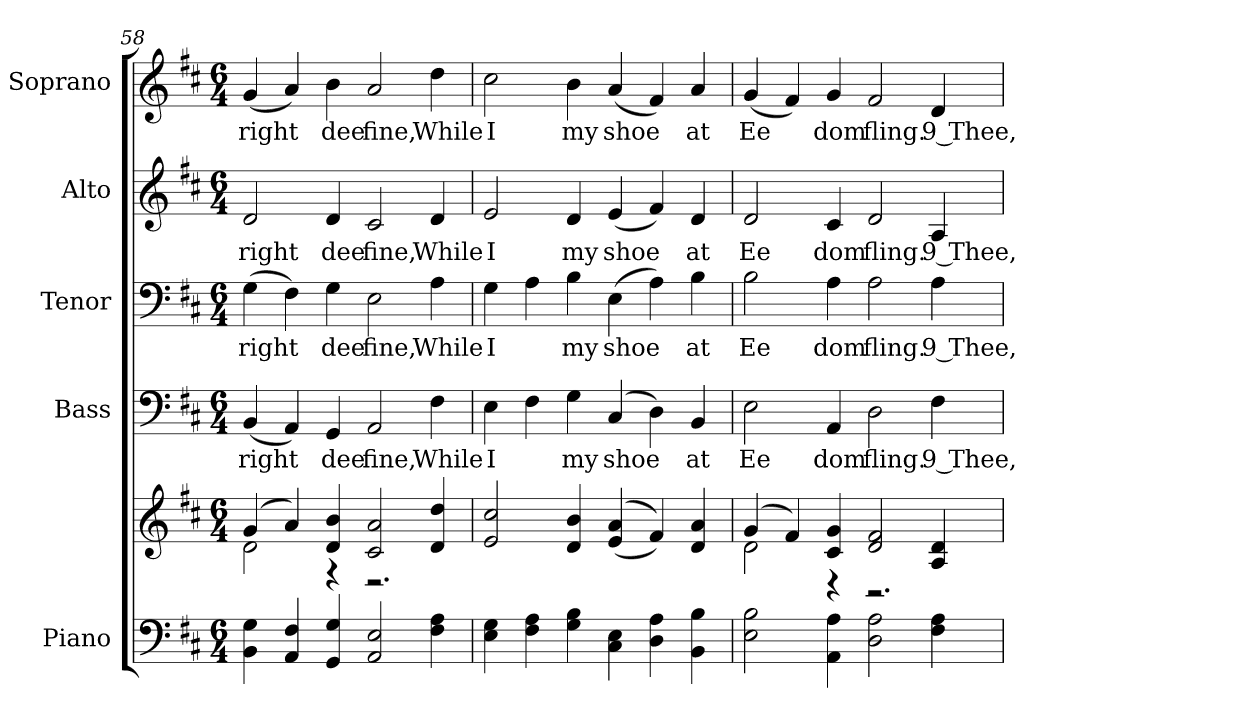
**kern	**kern	**kern	**text	**kern	**text	**kern	**text	**kern	**text
*part5	*part5	*part4	*part4	*part3	*part3	*part2	*part2	*part1	*part1
*staff6	*staff5	*staff4	*staff4	*staff3	*staff3	*staff2	*staff2	*staff1	*staff1
*I"Piano	*	*I"Bass	*	*I"Tenor	*	*I"Alto	*	*I"Soprano	*
*I'Pno.	*	*I'B.	*	*I'T.	*	*I'A.	*	*I'S.	*
!!LO:LB:g=z
*clefF4	*clefG2	*clefF4	*	*clefF4	*	*clefG2	*	*clefG2	*
*k[f#c#]	*k[f#c#]	*k[f#c#]	*	*k[f#c#]	*	*k[f#c#]	*	*k[f#c#]	*
*D:	*D:	*D:	*	*D:	*	*D:	*	*D:	*
*M6/4	*M6/4	*M6/4	*	*M6/4	*	*M6/4	*	*M6/4	*
=58	=58	=58	=58	=58	=58	=58	=58	=58	=58
*	*^	*	*	*	*	*	*	*	*
!	!	!	!	!LO:LY:b:color=#000000	!	!	!	!	!	!
!	!	!	!	!	!	!LO:LY:b:color=#000000	!	!	!	!
!	!	!	!	!	!	!	!	!LO:LY:b:color=#000000	!	!
!	!	!	!	!	!	!	!	!	!	!LO:LY:b:color=#000000
4BBi\ 4Gi	(4gi/	2di\	(4BBi/	right	(4Gi\	right	2di/	right	(4gi/	right
4AAi/ 4F#i	4ai/)	.	4AAi/)	.	4F#i\)	.	.	.	4ai/)	.
!	!	!	!	!LO:LY:b:color=#000000	!	!	!	!	!	!
!	!	!	!	!	!	!LO:LY:b:color=#000000	!	!	!	!
!	!	!	!	!	!	!	!	!LO:LY:b:color=#000000	!	!
!	!	!	!	!	!	!	!	!	!	!LO:LY:b:color=#000000
4GGi/ 4Gi	4di/ 4bi	4r	4GGi/	dee	4Gi\	dee	4di/	dee	4bi\	dee
!	!	!	!	!LO:LY:b:color=#000000	!	!	!	!	!	!
!	!	!	!	!	!	!LO:LY:b:color=#000000	!	!	!	!
!	!	!	!	!	!	!	!	!LO:LY:b:color=#000000	!	!
!	!	!	!	!	!	!	!	!	!	!LO:LY:b:color=#000000
2AAi/ 2Ei	2c#i/ 2ai	2.r	2AAi/	fine,	2Ei\	fine,	2c#i/	fine,	2ai/	fine,
!	!	!	!	!LO:LY:b:color=#000000	!	!	!	!	!	!
!	!	!	!	!	!	!LO:LY:b:color=#000000	!	!	!	!
!	!	!	!	!	!	!	!	!LO:LY:b:color=#000000	!	!
!	!	!	!	!	!	!	!	!	!	!LO:LY:b:color=#000000
4F#i\ 4Ai	4di/ 4ddi	.	4F#i\	While	4Ai\	While	4di/	While	4ddi\	While
*	*v	*v	*	*	*	*	*	*	*	*
=59	=59	=59	=59	=59	=59	=59	=59	=59	=59
!	!	!	!LO:LY:b:color=#000000	!	!	!	!	!	!
!	!	!	!	!	!LO:LY:b:color=#000000	!	!	!	!
!	!	!	!	!	!	!	!LO:LY:b:color=#000000	!	!
!	!	!	!	!	!	!	!	!	!LO:LY:b:color=#000000
4Ei\ 4Gi	2ei/ 2cc#i	4Ei\	I	4Gi\	I	2ei/	I	2cc#i\	I
4F#i\ 4Ai	.	4F#i\	.	4Ai\	.	.	.	.	.
!	!	!	!LO:LY:b:color=#000000	!	!	!	!	!	!
!	!	!	!	!	!LO:LY:b:color=#000000	!	!	!	!
!	!	!	!	!	!	!	!LO:LY:b:color=#000000	!	!
!	!	!	!	!	!	!	!	!	!LO:LY:b:color=#000000
4Gi\ 4Bi	4di/ 4bi	4Gi\	my	4Bi\	my	4di/	my	4bi\	my
!	!	!	!LO:LY:b:color=#000000	!	!	!	!	!	!
!	!	!	!	!	!LO:LY:b:color=#000000	!	!	!	!
!	!	!	!	!	!	!	!LO:LY:b:color=#000000	!	!
!	!	!	!	!	!	!	!	!	!LO:LY:b:color=#000000
4C#i\ 4Ei	((4ei/ 4ai	(4C#i/	shoe	(4Ei\	shoe	(4ei/	shoe	(4ai/	shoe
4Di\ 4Ai	4f#i/))	4Di\)	.	4Ai\)	.	4f#i/)	.	4f#i/)	.
!	!	!	!LO:LY:b:color=#000000	!	!	!	!	!	!
!	!	!	!	!	!LO:LY:b:color=#000000	!	!	!	!
!	!	!	!	!	!	!	!LO:LY:b:color=#000000	!	!
!	!	!	!	!	!	!	!	!	!LO:LY:b:color=#000000
4BBi\ 4Bi	4di/ 4ai	4BBi/	at	4Bi\	at	4di/	at	4ai/	at
=60	=60	=60	=60	=60	=60	=60	=60	=60	=60
*	*^	*	*	*	*	*	*	*	*
!	!	!	!	!LO:LY:b:color=#000000	!	!	!	!	!	!
!	!	!	!	!	!	!LO:LY:b:color=#000000	!	!	!	!
!	!	!	!	!	!	!	!	!LO:LY:b:color=#000000	!	!
!	!	!	!	!	!	!	!	!	!	!LO:LY:b:color=#000000
2Ei\ 2Bi	(4gi/	2di\	2Ei\	Ee	2Bi\	Ee	2di/	Ee	(4gi/	Ee
.	4f#i/)	.	.	.	.	.	.	.	4f#i/)	.
!	!	!	!	!LO:LY:b:color=#000000	!	!	!	!	!	!
!	!	!	!	!	!	!LO:LY:b:color=#000000	!	!	!	!
!	!	!	!	!	!	!	!	!LO:LY:b:color=#000000	!	!
!	!	!	!	!	!	!	!	!	!	!LO:LY:b:color=#000000
4AAi\ 4Ai	4c#i/ 4gi	4r	4AAi/	dom	4Ai\	dom	4c#i/	dom	4gi/	dom
!	!	!	!	!LO:LY:b:color=#000000	!	!	!	!	!	!
!	!	!	!	!	!	!LO:LY:b:color=#000000	!	!	!	!
!	!	!	!	!	!	!	!	!LO:LY:b:color=#000000	!	!
!	!	!	!	!	!	!	!	!	!	!LO:LY:b:color=#000000
2Di\ 2Ai	2di/ 2f#i	2.r	2Di\	fling.	2Ai\	fling.	2di/	fling.	2f#i/	fling.
!	!	!	!	!LO:LY:b:color=#000000	!	!	!	!	!	!
!	!	!	!	!	!	!LO:LY:b:color=#000000	!	!	!	!
!	!	!	!	!	!	!	!	!LO:LY:b:color=#000000	!	!
!	!	!	!	!	!	!	!	!	!	!LO:LY:b:color=#000000
4F#i\ 4Ai	4Ai/ 4di	.	4F#i\	9 Thee,	4Ai\	9 Thee,	4Ai/	9 Thee,	4di/	9 Thee,
*	*v	*v	*	*	*	*	*	*	*	*
=	=	=	=	=	=	=	=	=	=
*-	*-	*-	*-	*-	*-	*-	*-	*-	*-
